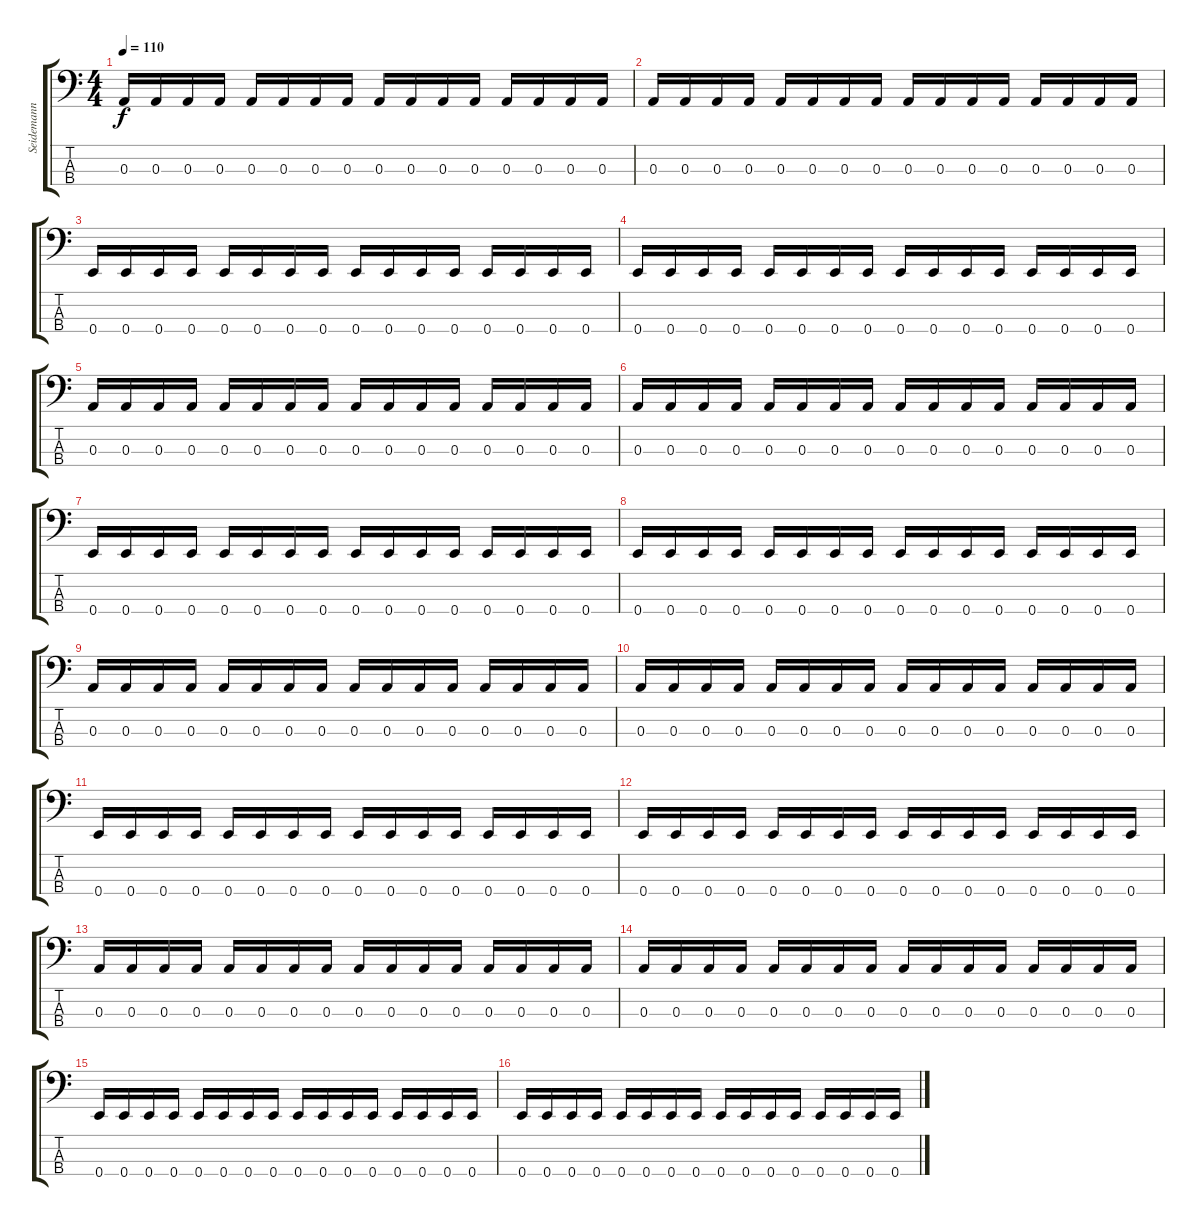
\track ("Seidemann" "Seidemann") {instrument electricbasspick}
\staff {score tabs}
\tuning (G2 D2 A1 E1) {hide}
\ts (4 4)
\tempo 110
\clef f4
\ks c
0.3.16{dy f} 0.3.16 0.3.16 0.3.16 0.3.16 0.3.16 0.3.16 0.3.16 0.3.16 0.3.16 0.3.16 0.3.16 0.3.16 0.3.16 0.3.16 0.3.16 |
0.3.16 0.3.16 0.3.16 0.3.16 0.3.16 0.3.16 0.3.16 0.3.16 0.3.16 0.3.16 0.3.16 0.3.16 0.3.16 0.3.16 0.3.16 0.3.16 |
0.4.16 0.4.16 0.4.16 0.4.16 0.4.16 0.4.16 0.4.16 0.4.16 0.4.16 0.4.16 0.4.16 0.4.16 0.4.16 0.4.16 0.4.16 0.4.16 |
0.4.16 0.4.16 0.4.16 0.4.16 0.4.16 0.4.16 0.4.16 0.4.16 0.4.16 0.4.16 0.4.16 0.4.16 0.4.16 0.4.16 0.4.16 0.4.16 |
0.3.16 0.3.16 0.3.16 0.3.16 0.3.16 0.3.16 0.3.16 0.3.16 0.3.16 0.3.16 0.3.16 0.3.16 0.3.16 0.3.16 0.3.16 0.3.16 |
0.3.16 0.3.16 0.3.16 0.3.16 0.3.16 0.3.16 0.3.16 0.3.16 0.3.16 0.3.16 0.3.16 0.3.16 0.3.16 0.3.16 0.3.16 0.3.16 |
0.4.16 0.4.16 0.4.16 0.4.16 0.4.16 0.4.16 0.4.16 0.4.16 0.4.16 0.4.16 0.4.16 0.4.16 0.4.16 0.4.16 0.4.16 0.4.16 |
0.4.16 0.4.16 0.4.16 0.4.16 0.4.16 0.4.16 0.4.16 0.4.16 0.4.16 0.4.16 0.4.16 0.4.16 0.4.16 0.4.16 0.4.16 0.4.16 |
0.3.16 0.3.16 0.3.16 0.3.16 0.3.16 0.3.16 0.3.16 0.3.16 0.3.16 0.3.16 0.3.16 0.3.16 0.3.16 0.3.16 0.3.16 0.3.16 |
0.3.16 0.3.16 0.3.16 0.3.16 0.3.16 0.3.16 0.3.16 0.3.16 0.3.16 0.3.16 0.3.16 0.3.16 0.3.16 0.3.16 0.3.16 0.3.16 |
0.4.16 0.4.16 0.4.16 0.4.16 0.4.16 0.4.16 0.4.16 0.4.16 0.4.16 0.4.16 0.4.16 0.4.16 0.4.16 0.4.16 0.4.16 0.4.16 |
0.4.16 0.4.16 0.4.16 0.4.16 0.4.16 0.4.16 0.4.16 0.4.16 0.4.16 0.4.16 0.4.16 0.4.16 0.4.16 0.4.16 0.4.16 0.4.16 |
0.3.16 0.3.16 0.3.16 0.3.16 0.3.16 0.3.16 0.3.16 0.3.16 0.3.16 0.3.16 0.3.16 0.3.16 0.3.16 0.3.16 0.3.16 0.3.16 |
0.3.16 0.3.16 0.3.16 0.3.16 0.3.16 0.3.16 0.3.16 0.3.16 0.3.16 0.3.16 0.3.16 0.3.16 0.3.16 0.3.16 0.3.16 0.3.16 |
0.4.16 0.4.16 0.4.16 0.4.16 0.4.16 0.4.16 0.4.16 0.4.16 0.4.16 0.4.16 0.4.16 0.4.16 0.4.16 0.4.16 0.4.16 0.4.16 |
0.4.16 0.4.16 0.4.16 0.4.16 0.4.16 0.4.16 0.4.16 0.4.16 0.4.16 0.4.16 0.4.16 0.4.16 0.4.16 0.4.16 0.4.16 0.4.16
